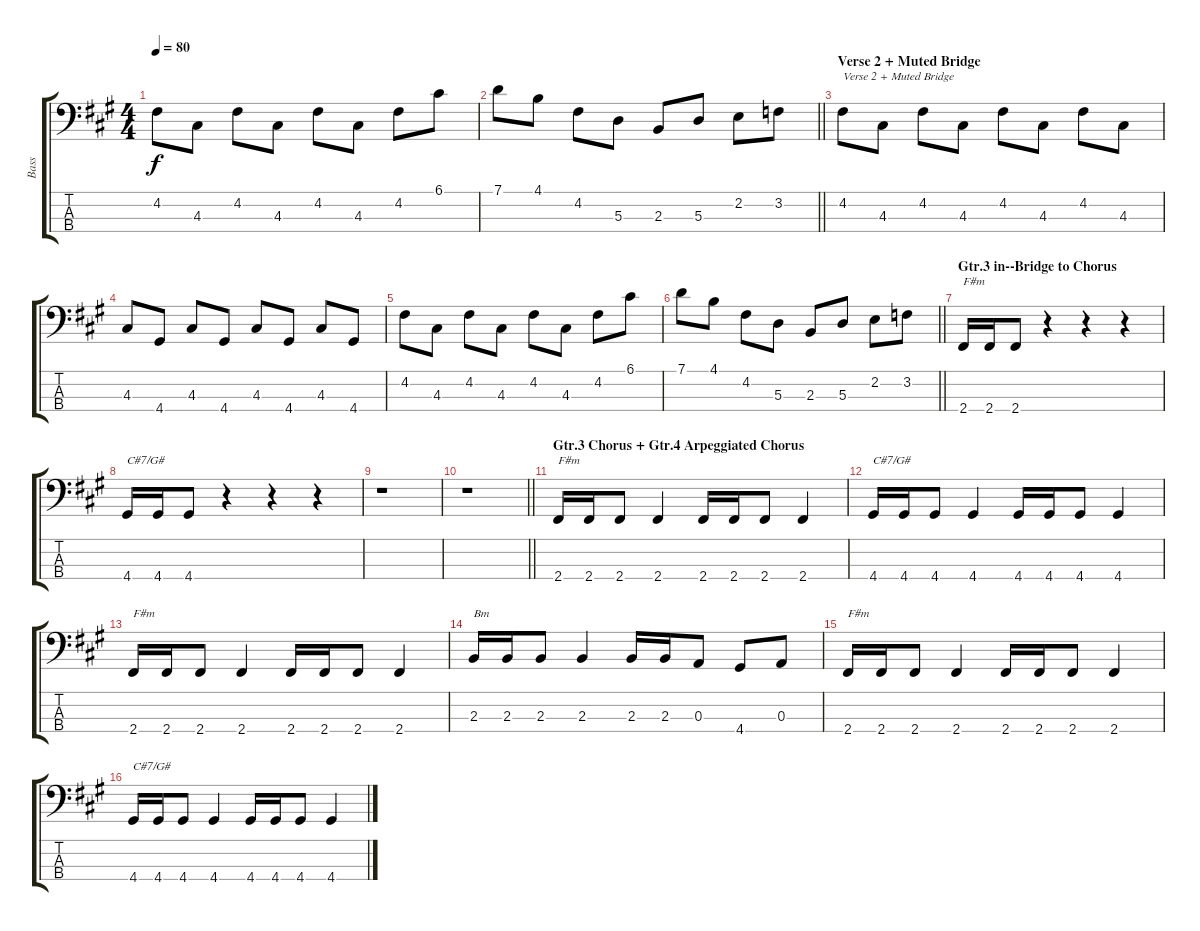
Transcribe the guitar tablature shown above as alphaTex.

\track ("Bass" "Bass") {instrument electricbassfinger}
\staff {score tabs}
\tuning (G2 D2 A1 E1) {hide}
\ts (4 4)
\tempo 80
\clef f4
\ks f#minor
4.2.8{dy f} 4.3.8 4.2.8 4.3.8 4.2.8 4.3.8 4.2.8 6.1.8 |
\barLineRight lightlight
7.1.8 4.1.8 4.2.8 5.3.8 2.3.8 5.3.8 2.2.8 3.2.8 |
\section ("" "Verse 2 + Muted Bridge")
\ks a
4.2.8{txt "Verse 2 + Muted Bridge"} 4.3.8 4.2.8 4.3.8 4.2.8 4.3.8 4.2.8 4.3.8 |
\ks f#minor
4.3.8 4.4.8 4.3.8 4.4.8 4.3.8 4.4.8 4.3.8 4.4.8 |
4.2.8 4.3.8 4.2.8 4.3.8 4.2.8 4.3.8 4.2.8 6.1.8 |
\barLineRight lightlight
7.1.8 4.1.8 4.2.8 5.3.8 2.3.8 5.3.8 2.2.8 3.2.8 |
\section ("" "Gtr.3 in--Bridge to Chorus")
2.4.16{txt "F#m" volume 12} 2.4.16 2.4.8 r.4 r.4 r.4 |
4.4.16{txt "C#7/G#"} 4.4.16 4.4.8 r.4 r.4 r.4 |
r.1 |
\barLineRight lightlight
r.1 |
\section ("" "Gtr.3 Chorus + Gtr.4 Arpeggiated Chorus")
2.4.16{txt "F#m"} 2.4.16 2.4.8 2.4.4 2.4.16 2.4.16 2.4.8 2.4.4 |
4.4.16{txt "C#7/G#"} 4.4.16 4.4.8 4.4.4 4.4.16 4.4.16 4.4.8 4.4.4 |
2.4.16{txt "F#m"} 2.4.16 2.4.8 2.4.4 2.4.16 2.4.16 2.4.8 2.4.4 |
2.3.16{txt "Bm"} 2.3.16 2.3.8 2.3.4 2.3.16 2.3.16 0.3.8 4.4.8 0.3.8 |
2.4.16{txt "F#m"} 2.4.16 2.4.8 2.4.4 2.4.16 2.4.16 2.4.8 2.4.4 |
4.4.16{txt "C#7/G#"} 4.4.16 4.4.8 4.4.4 4.4.16 4.4.16 4.4.8 4.4.4
